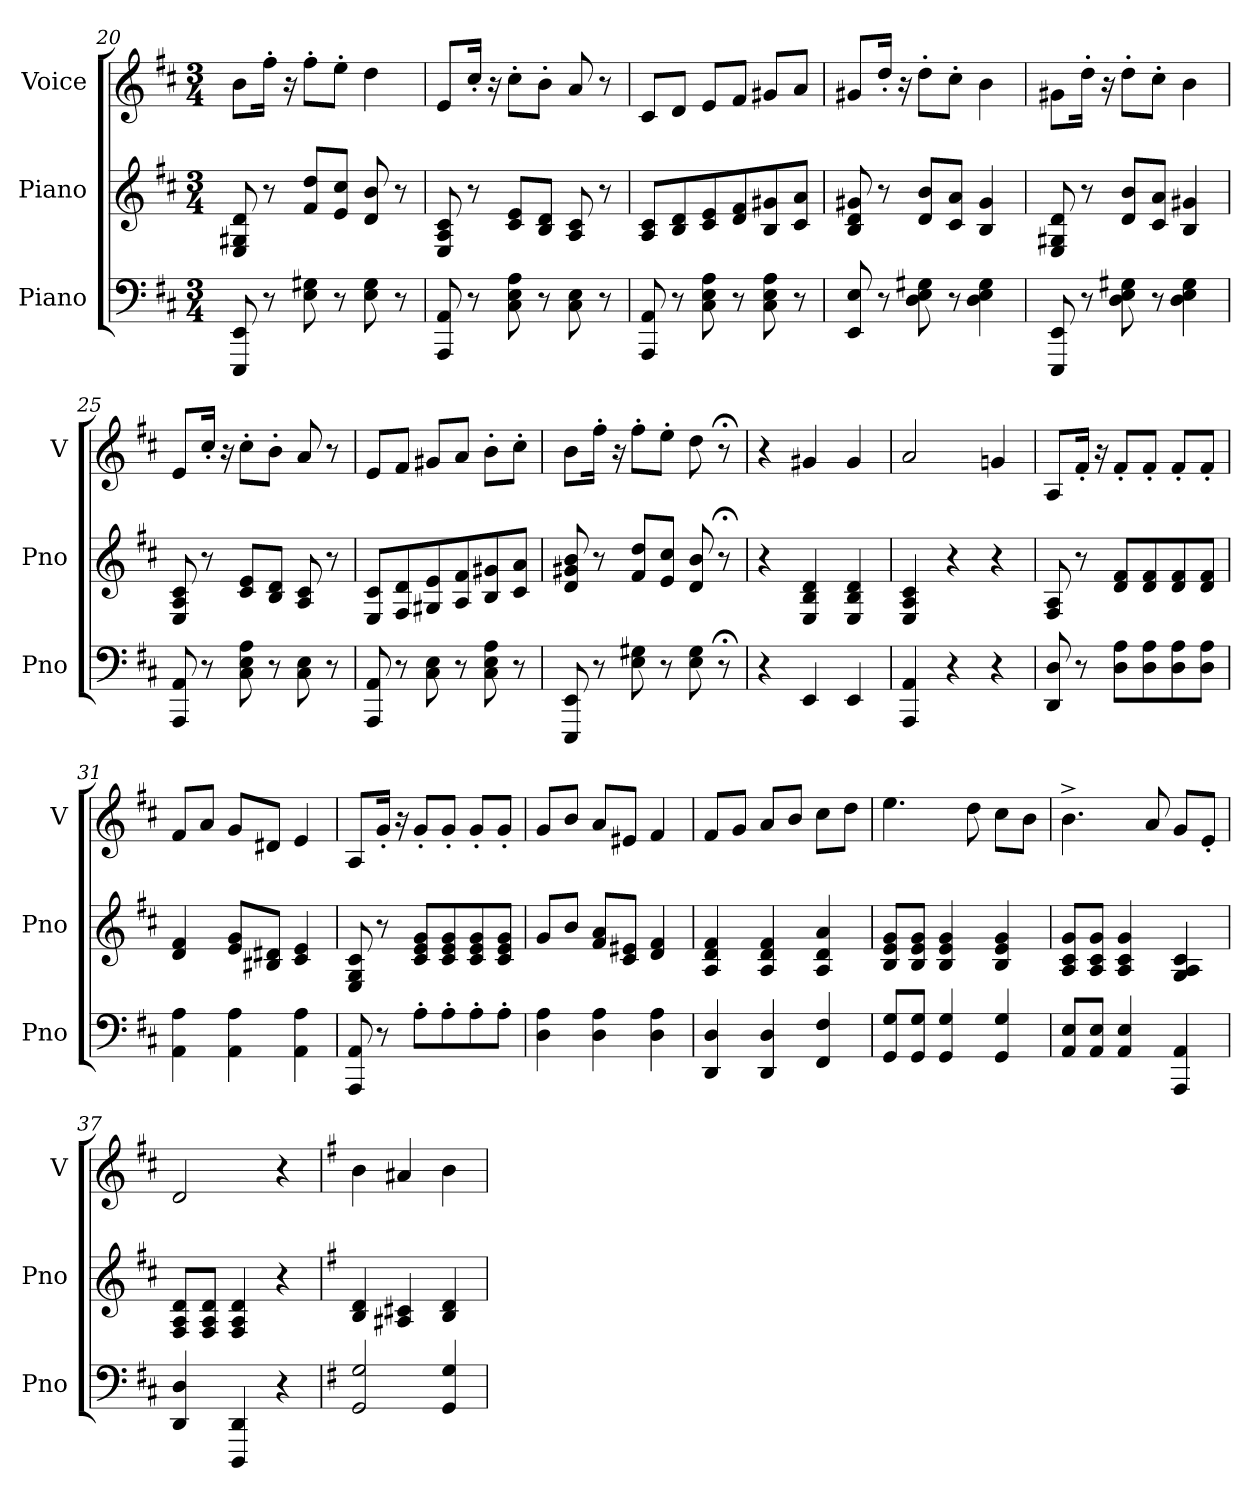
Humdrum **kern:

**kern	**kern	**kern
*part3	*part2	*part1
*staff3	*staff2	*staff1
*I"Piano	*I"Piano	*I"Voice
*I'Pno	*I'Pno	*I'V
!!LO:PB:g=z
*clefF4	*clefG2	*clefG2
*k[f#c#]	*k[f#c#]	*k[f#c#]
*M3/4	*M3/4	*M3/4
=20	=20	=20
8EEE/ 8EE/	8E/ 8G#X/ 8d/	8b\L
8r	8r	16ff#'\Jk
.	.	16r
8E\ 8G#X\	8f#/ 8dd/L	8ff#'\L
8r	8e/ 8cc#/J	8ee'\J
8E\ 8G#\	8d/ 8b/	4dd\
8r	8r	.
=21	=21	=21
8AAA/ 8AA/	8E/ 8A/ 8c#/	8e/L
8r	8r	16cc#'/Jk
.	.	16r
8C#\ 8E\ 8A\	8c#/ 8e/L	8cc#'\L
8r	8B/ 8d/J	8b'\J
8C#\ 8E\	8A/ 8c#/	8a/
8r	8r	8r
=22	=22	=22
8AAA/ 8AA/	8A/ 8c#/L	8c#/L
8r	8B/ 8d/	8d/J
8C#\ 8E\ 8A\	8c#/ 8e/	8e/L
8r	8d/ 8f#/	8f#/J
8C#\ 8E\ 8A\	8B/ 8g#X/	8g#X/L
8r	8c#/ 8a/J	8a/J
=23	=23	=23
8EE/ 8E/	8B/ 8d/ 8g#X/	8g#X/L
8r	8r	16dd'/Jk
.	.	16r
8D\ 8E\ 8G#X\	8d/ 8b/L	8dd'\L
8r	8c#/ 8a/J	8cc#'\J
4D\ 4E\ 4G#\	4B/ 4g#/	4b\
=24	=24	=24
8EEE/ 8EE/	8E/ 8G#X/ 8d/	8g#X\L
8r	8r	16dd'\Jk
.	.	16r
8D\ 8E\ 8G#X\	8d/ 8b/L	8dd'\L
8r	8c#/ 8a/J	8cc#'\J
4D\ 4E\ 4G#\	4B/ 4g#X/	4b\
!!LO:LB:g=z
=25	=25	=25
8AAA/ 8AA/	8E/ 8A/ 8c#/	8e/L
8r	8r	16cc#'/Jk
.	.	16r
8C#\ 8E\ 8A\	8c#/ 8e/L	8cc#'\L
8r	8B/ 8d/J	8b'\J
8C#\ 8E\	8A/ 8c#/	8a/
8r	8r	8r
=26	=26	=26
8AAA/ 8AA/	8E/ 8c#/L	8e/L
8r	8F#/ 8d/	8f#/J
8C#\ 8E\	8G#X/ 8e/	8g#X/L
8r	8A/ 8f#/	8a/J
8C#\ 8E\ 8A\	8B/ 8g#X/	8b'\L
8r	8c#/ 8a/J	8cc#'\J
=27	=27	=27
8EEE/ 8EE/	8d/ 8g#X/ 8b/	8b\L
8r	8r	16ff#'\Jk
.	.	16r
8E\ 8G#X\	8f#/ 8dd/L	8ff#'\L
8r	8e/ 8cc#/J	8ee'\J
8E\ 8G#\	8d/ 8b/	8dd\
8r;	8r;	8r;
=28	=28	=28
*	*	*MM80
4r	4r	4r
4EE/	4E/ 4B/ 4d/	4g#X/
4EE/	4E/ 4B/ 4d/	4g#/
=29	=29	=29
4AAA/ 4AA/	4E/ 4A/ 4c#/	2a/
4r	4r	.
4r	4r	4gn/
=30	=30	=30
8DD/ 8D/	8F#/ 8A/	8A/L
8r	8r	16f#'/Jk
.	.	16r
8D\ 8A\L	8d/ 8f#/L	8f#'/L
8D\ 8A\	8d/ 8f#/	8f#'/J
8D\ 8A\	8d/ 8f#/	8f#'/L
8D\ 8A\J	8d/ 8f#/J	8f#'/J
!!LO:LB:g=z
=31	=31	=31
4AA\ 4A\	4d/ 4f#/	8f#/L
.	.	8a/J
4AA\ 4A\	8e/ 8g/L	8g/L
.	8B#X/ 8d#X/J	8d#X/J
4AA\ 4A\	4c#/ 4e/	4e/
=32	=32	=32
8AAA/ 8AA/	8E/ 8G/ 8c#/	8A/L
8r	8r	16g'/Jk
.	.	16r
8A'\L	8c#/ 8e/ 8g/L	8g'/L
8A'\	8c#/ 8e/ 8g/	8g'/J
8A'\	8c#/ 8e/ 8g/	8g'/L
8A'\J	8c#/ 8e/ 8g/J	8g'/J
=33	=33	=33
4D\ 4A\	8g/L	8g/L
.	8b/J	8b/J
4D\ 4A\	8f#/ 8a/L	8a/L
.	8c#/ 8e#X/J	8e#X/J
4D\ 4A\	4d/ 4f#/	4f#/
=34	=34	=34
4DD/ 4D/	4A/ 4d/ 4f#/	8f#/L
.	.	8g/J
4DD/ 4D/	4A/ 4d/ 4f#/	8a/L
.	.	8b/J
4FF#/ 4F#/	4A/ 4d/ 4a/	8cc#\L
.	.	8dd\J
=35	=35	=35
8GG/ 8G/L	8B/ 8e/ 8g/L	4.ee\
8GG/ 8G/J	8B/ 8e/ 8g/J	.
4GG/ 4G/	4B/ 4e/ 4g/	.
.	.	8dd\
4GG/ 4G/	4B/ 4e/ 4g/	8cc#\L
.	.	8b\J
=36	=36	=36
8AA/ 8E/L	8A/ 8c#/ 8g/L	4.b^\
8AA/ 8E/J	8A/ 8c#/ 8g/J	.
4AA/ 4E/	4A/ 4c#/ 4g/	.
.	.	8a/
4AAA/ 4AA/	4G/ 4A/ 4c#/	8g/L
.	.	8e'/J
!!LO:LB:g=z
=37	=37	=37
4DD/ 4D/	8F#/ 8A/ 8d/L	2d/
.	8F#/ 8A/ 8d/J	.
4DDD/ 4DD/	4F#/ 4A/ 4d/	.
4r	4r	4r
=38	=38	=38
*k[f#]	*k[f#]	*k[f#]
*	*	*MM120
2GG/ 2G/	4B/ 4d/	4b\
.	4A#X/ 4c#X/	4a#X/
4GG/ 4G/	4B/ 4d/	4b\
=	=	=
*-	*-	*-
